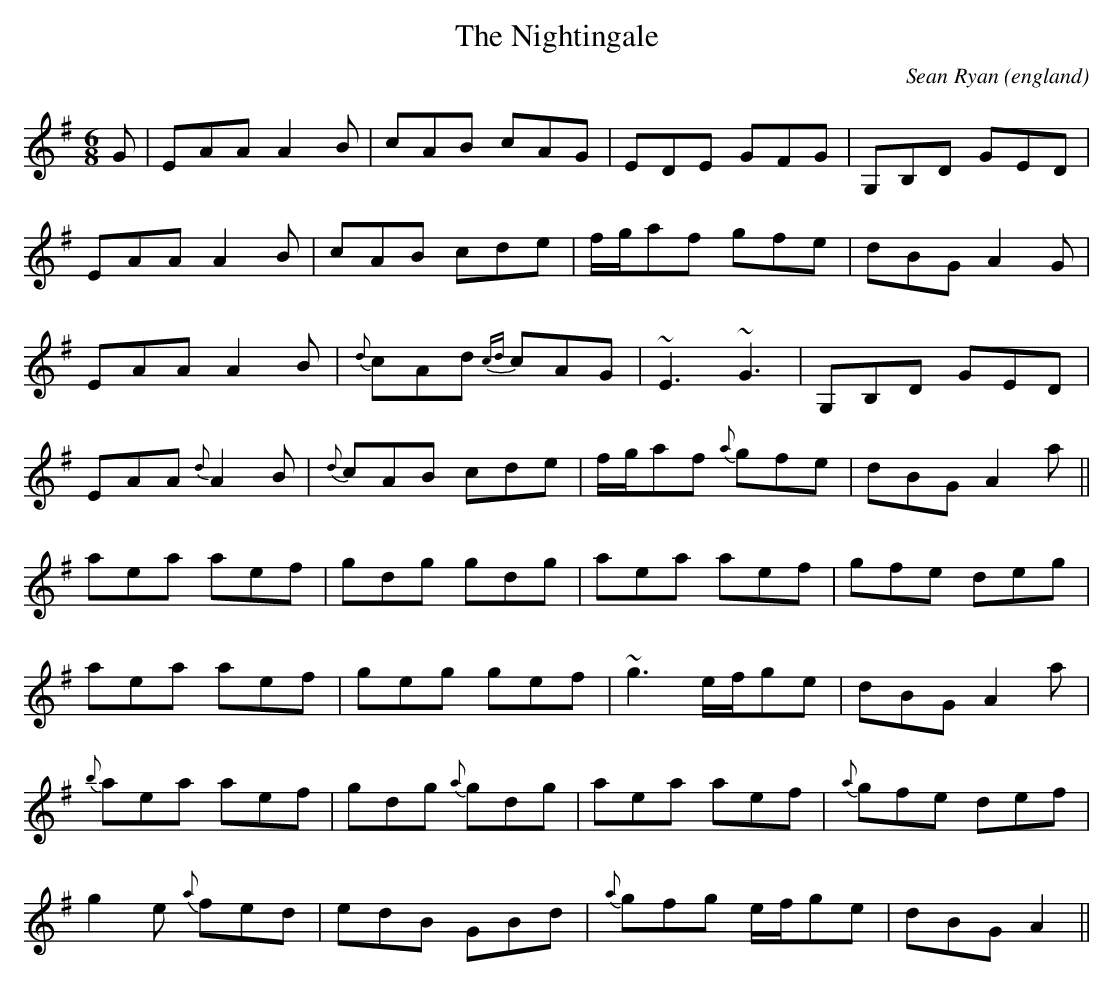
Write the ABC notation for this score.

X:1
T:Nightingale, The
O:england
C:Sean Ryan
M:6/8
L:1/8
K:G
G|EAA A2B|cAB cAG|EDE GFG|G,B,D GED|
EAA A2B|cAB cde|f/g/af gfe|dBG A2G|
EAA A2B|{d}cAd {cd}cAG|~E3 ~G3|G,B,D GED|
EAA {d}A2B|{d}cAB cde|f/g/af {a}gfe|dBG A2a||
aea aef|gdg gdg|aea aef|gfe deg|
aea aef|geg gef|~g3 e/f/ge|dBG A2a|
{b}aea aef|gdg {a}gdg|aea aef|{a}gfe def|
g2e {a}fed|edB GBd|{a}gfg e/f/ge|dBG A2||
